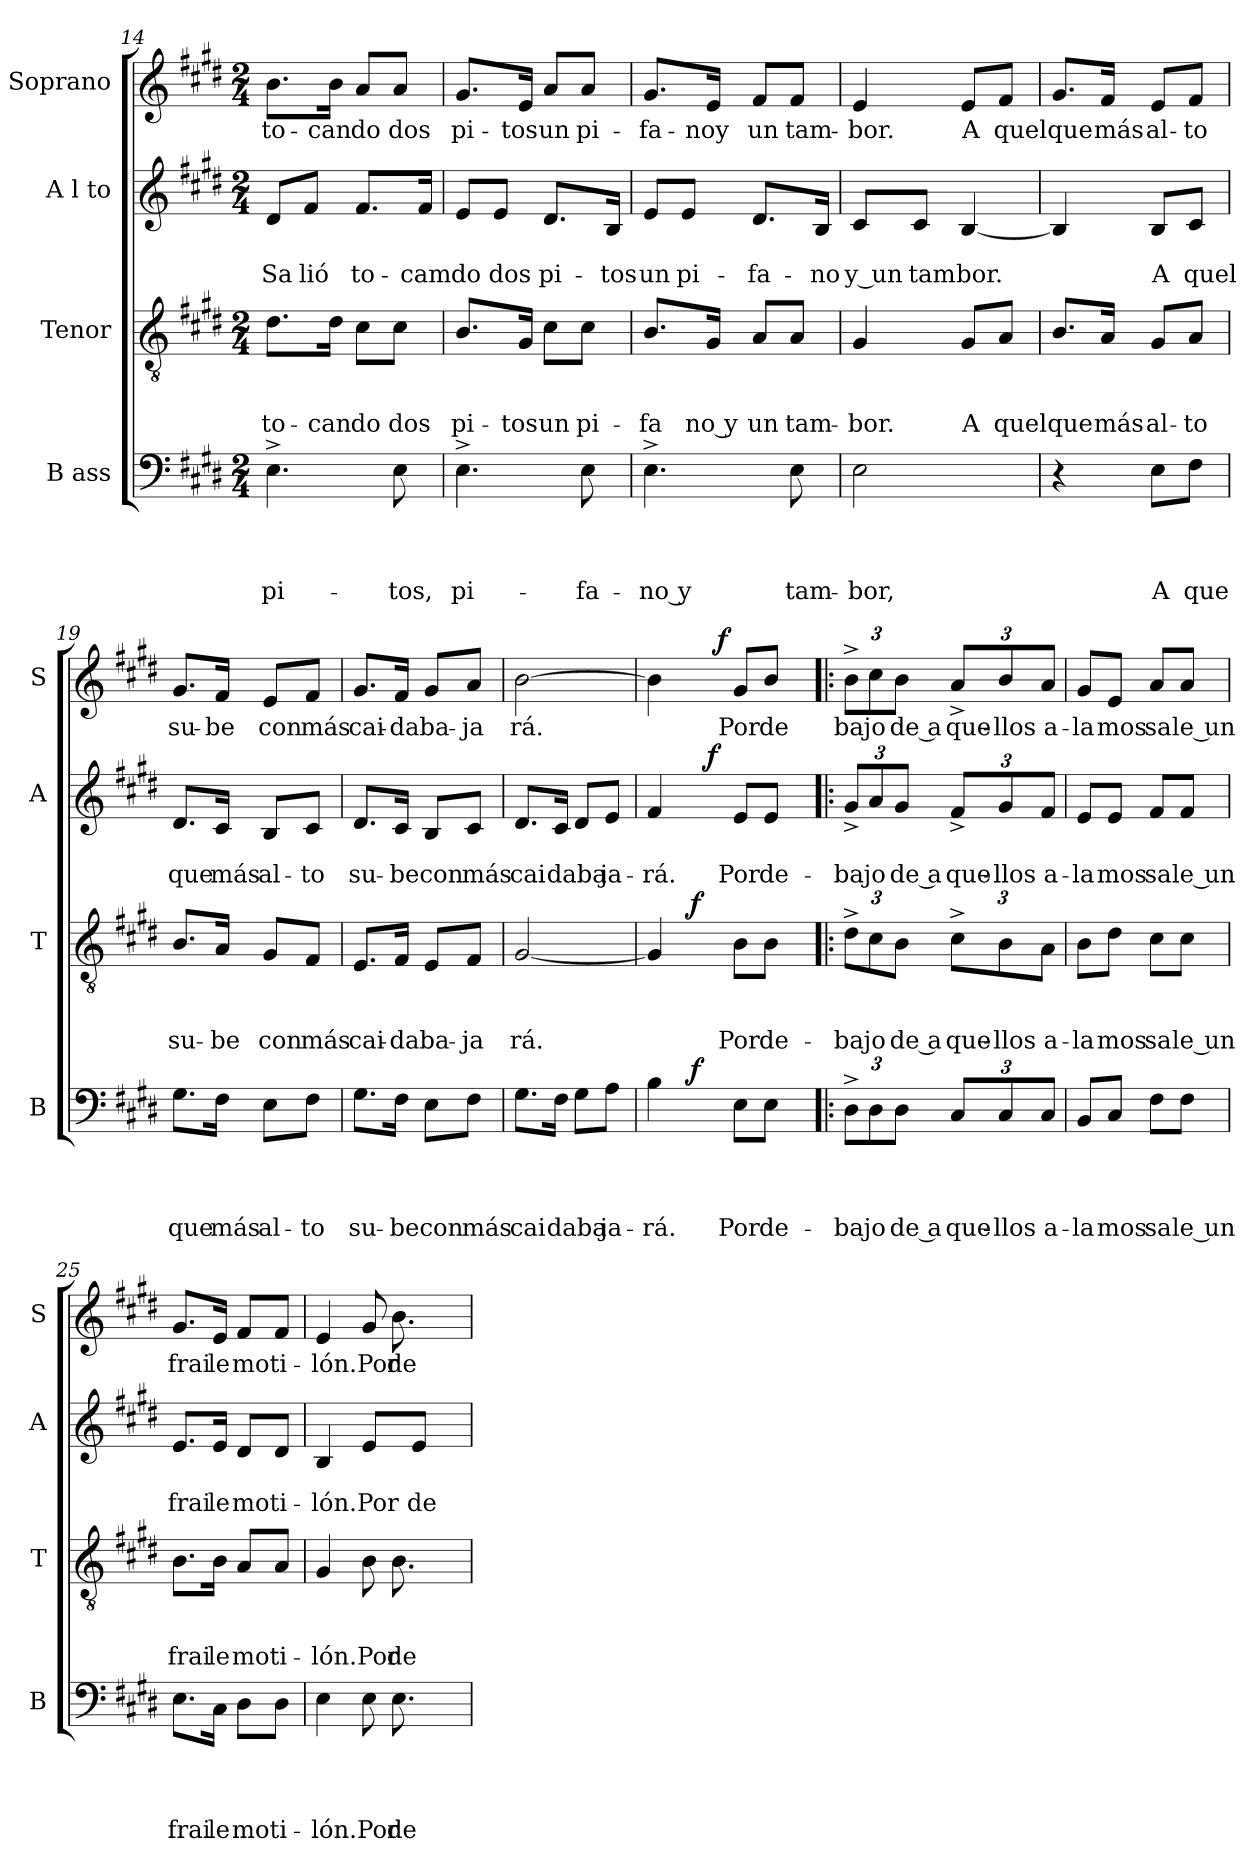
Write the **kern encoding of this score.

**kern	**text	**text	**text	**text	**dynam	**kern	**text	**text	**text	**dynam	**kern	**text	**text	**dynam	**kern	**text	**dynam
*part4	*part4	*part4	*part4	*part4	*part4	*part3	*part3	*part3	*part3	*part3	*part2	*part2	*part2	*part2	*part1	*part1	*part1
*staff4	*staff4	*staff4	*staff4	*staff4	*staff4	*staff3	*staff3	*staff3	*staff3	*staff3	*staff2	*staff2	*staff2	*staff2	*staff1	*staff1	*staff1
*I"B ass	*	*	*	*	*	*I"Tenor	*	*	*	*	*I"A l to	*	*	*	*I"Soprano	*	*
*I'B	*	*	*	*	*	*I'T	*	*	*	*	*I'A	*	*	*	*I'S	*	*
*clefF4	*	*	*	*	*	*clefGv2	*	*	*	*	*clefG2	*	*	*	*clefG2	*	*
*k[f#c#g#d#]	*	*	*	*	*	*k[f#c#g#d#]	*	*	*	*	*k[f#c#g#d#]	*	*	*	*k[f#c#g#d#]	*	*
*E:	*	*	*	*	*	*E:	*	*	*	*	*E:	*	*	*	*E:	*	*
*M2/4	*	*	*	*	*	*M2/4	*	*	*	*	*M2/4	*	*	*	*M2/4	*	*
=14	=14	=14	=14	=14	=14	=14	=14	=14	=14	=14	=14	=14	=14	=14	=14	=14	=14
!	!	!	!	!LO:LY:b	!	!	!	!	!LO:LY:b	!	!	!	!LO:LY:b	!	!	!LO:LY:b	!
4.E^>\	.	.	.	pi-	.	8.d#\L	.	.	to-	.	8d#/L	.	Sa	.	8.b\L	to-	.
!	!	!	!	!	!	!	!	!	!	!	!	!	!LO:LY:b	!	!	!	!
.	.	.	.	.	.	.	.	.	.	.	8f#/J	.	lió	.	.	.	.
!	!	!	!	!	!	!	!	!	!LO:LY:b	!	!	!	!	!	!	!LO:LY:b	!
.	.	.	.	.	.	16d#\Jk	.	.	-can	.	.	.	.	.	16b\Jk	-can	.
!	!	!	!	!	!	!	!	!	!LO:LY:b	!	!	!	!LO:LY:b	!	!	!LO:LY:b	!
.	.	.	.	.	.	8c#\L	.	.	do	.	8.f#/L	.	to-	.	8a/L	do	.
!	!	!	!	!LO:LY:b	!	!	!	!	!LO:LY:b	!	!	!	!	!	!	!LO:LY:b	!
8E\	.	.	.	-tos,	.	8c#\J	.	.	dos	.	.	.	.	.	8a/J	dos	.
!	!	!	!	!	!	!	!	!	!	!	!	!	!LO:LY:b	!	!	!	!
.	.	.	.	.	.	.	.	.	.	.	16f#/Jk	.	-cam	.	.	.	.
!!LO:PB:g=z
=15	=15	=15	=15	=15	=15	=15	=15	=15	=15	=15	=15	=15	=15	=15	=15	=15	=15
!	!	!	!	!LO:LY:b	!	!	!	!	!LO:LY:b	!	!	!	!LO:LY:b	!	!	!LO:LY:b	!
4.E^>\	.	.	.	pi-	.	8.B/L	.	.	pi-	.	8e/L	.	do	.	8.g#/L	pi-	.
!	!	!	!	!	!	!	!	!	!	!	!	!	!LO:LY:b	!	!	!	!
.	.	.	.	.	.	.	.	.	.	.	8e/J	.	dos	.	.	.	.
!	!	!	!	!	!	!	!	!	!LO:LY:b	!	!	!	!	!	!	!LO:LY:b	!
.	.	.	.	.	.	16G#/Jk	.	.	-tos	.	.	.	.	.	16e/Jk	-tos	.
!	!	!	!	!	!	!	!	!	!LO:LY:b	!	!	!	!LO:LY:b	!	!	!LO:LY:b	!
.	.	.	.	.	.	8c#\L	.	.	un	.	8.d#/L	.	pi-	.	8a/L	un	.
!	!	!	!	!LO:LY:b	!	!	!	!	!LO:LY:b	!	!	!	!	!	!	!LO:LY:b	!
8E\	.	.	.	-fa-	.	8c#\J	.	.	pi-	.	.	.	.	.	8a/J	pi-	.
!	!	!	!	!	!	!	!	!	!	!	!	!	!LO:LY:b	!	!	!	!
.	.	.	.	.	.	.	.	.	.	.	16B/Jk	.	-tos	.	.	.	.
=16	=16	=16	=16	=16	=16	=16	=16	=16	=16	=16	=16	=16	=16	=16	=16	=16	=16
!	!	!	!	!LO:LY:b:rj	!	!	!	!	!LO:LY:b	!	!	!	!LO:LY:b	!	!	!LO:LY:b	!
4.E^>\	.	.	.	-no y	.	8.B/L	.	.	-fa	.	8e/L	.	un	.	8.g#/L	-fa-	.
!	!	!	!	!	!	!	!	!	!	!	!	!	!LO:LY:b	!	!	!	!
.	.	.	.	.	.	.	.	.	.	.	8e/J	.	pi-	.	.	.	.
!	!	!	!	!	!	!	!	!	!LO:LY:b:rj	!	!	!	!	!	!	!LO:LY:b	!
.	.	.	.	.	.	16G#/Jk	.	.	no y	.	.	.	.	.	16e/Jk	-noy	.
!	!	!	!	!	!	!	!	!	!LO:LY:b	!	!	!	!LO:LY:b	!	!	!LO:LY:b	!
.	.	.	.	.	.	8A/L	.	.	un	.	8.d#/L	.	-fa-	.	8f#/L	un	.
!	!	!	!	!LO:LY:b	!	!	!	!	!LO:LY:b	!	!	!	!	!	!	!LO:LY:b	!
8E\	.	.	.	tam-	.	8A/J	.	.	tam-	.	.	.	.	.	8f#/J	tam-	.
!	!	!	!	!	!	!	!	!	!	!	!	!	!LO:LY:b	!	!	!	!
.	.	.	.	.	.	.	.	.	.	.	16B/Jk	.	-no	.	.	.	.
=17	=17	=17	=17	=17	=17	=17	=17	=17	=17	=17	=17	=17	=17	=17	=17	=17	=17
!	!	!	!	!LO:LY:b	!	!	!	!	!LO:LY:b	!	!	!	!LO:LY:b:rj	!	!	!LO:LY:b	!
2E\	.	.	.	-bor,	.	4G#/	.	.	-bor.	.	8c#/L	.	y un	.	4e/	-bor.	.
!	!	!	!	!	!	!	!	!	!	!	!	!	!LO:LY:b	!	!	!	!
.	.	.	.	.	.	.	.	.	.	.	8c#/J	.	tam	.	.	.	.
!	!	!	!	!	!	!	!	!	!LO:LY:b	!	!	!	!LO:LY:b	!	!	!LO:LY:b	!
.	.	.	.	.	.	8G#/L	.	.	A	.	[<4B/	.	bor.	.	8e/L	A	.
!	!	!	!	!	!	!	!	!	!LO:LY:b	!	!	!	!	!	!	!LO:LY:b	!
.	.	.	.	.	.	8A/J	.	.	quel	.	.	.	.	.	8f#/J	quel	.
=18!	=18!	=18!	=18!	=18!	=18!	=18!	=18!	=18!	=18!	=18!	=18!	=18!	=18!	=18!	=18!	=18!	=18!
!	!	!	!	!	!	!	!	!	!LO:LY:b	!	!	!	!	!	!	!LO:LY:b	!
4r	.	.	.	.	.	8.B/L	.	.	que	.	4B/]	.	.	.	8.g#/L	que	.
!	!	!	!	!	!	!	!	!	!LO:LY:b	!	!	!	!	!	!	!LO:LY:b	!
.	.	.	.	.	.	16A/Jk	.	.	más	.	.	.	.	.	16f#/Jk	más	.
!	!	!	!	!LO:LY:b	!	!	!	!	!LO:LY:b	!	!	!	!LO:LY:b	!	!	!LO:LY:b	!
8E\L	.	.	.	A	.	8G#/L	.	.	al-	.	8B/L	.	A	.	8e/L	al-	.
!	!	!	!	!LO:LY:b	!	!	!	!	!LO:LY:b	!	!	!	!LO:LY:b	!	!	!LO:LY:b	!
8F#\J	.	.	.	que	.	8A/J	.	.	-to	.	8c#/J	.	quel	.	8f#/J	-to	.
=19	=19	=19	=19	=19	=19	=19	=19	=19	=19	=19	=19	=19	=19	=19	=19	=19	=19
!	!	!	!	!LO:LY:b	!	!	!	!	!LO:LY:b	!	!	!	!LO:LY:b	!	!	!LO:LY:b	!
8.G#\L	.	.	.	que	.	8.B/L	.	.	su-	.	8.d#/L	.	que	.	8.g#/L	su-	.
!	!	!	!	!LO:LY:b	!	!	!	!	!LO:LY:b	!	!	!	!LO:LY:b	!	!	!LO:LY:b	!
16F#\Jk	.	.	.	más	.	16A/Jk	.	.	-be	.	16c#/Jk	.	más	.	16f#/Jk	-be	.
!	!	!	!	!LO:LY:b	!	!	!	!	!LO:LY:b	!	!	!	!LO:LY:b	!	!	!LO:LY:b	!
8E\L	.	.	.	al-	.	8G#/L	.	.	con	.	8B/L	.	al-	.	8e/L	con	.
!	!	!	!	!LO:LY:b	!	!	!	!	!LO:LY:b	!	!	!	!LO:LY:b	!	!	!LO:LY:b	!
8F#\J	.	.	.	-to	.	8F#/J	.	.	más	.	8c#/J	.	-to	.	8f#/J	más	.
=20	=20	=20	=20	=20	=20	=20	=20	=20	=20	=20	=20	=20	=20	=20	=20	=20	=20
!	!	!	!	!LO:LY:b	!	!	!	!	!LO:LY:b	!	!	!	!LO:LY:b	!	!	!LO:LY:b	!
8.G#\L	.	.	.	su-	.	8.E/L	.	.	cai-	.	8.d#/L	.	su-	.	8.g#/L	cai-	.
!	!	!	!	!LO:LY:b	!	!	!	!	!LO:LY:b	!	!	!	!LO:LY:b	!	!	!LO:LY:b	!
16F#\Jk	.	.	.	-be	.	16F#/Jk	.	.	-da	.	16c#/Jk	.	-be	.	16f#/Jk	-da	.
!	!	!	!	!LO:LY:b	!	!	!	!	!LO:LY:b	!	!	!	!LO:LY:b	!	!	!LO:LY:b	!
8E\L	.	.	.	con	.	8E/L	.	.	ba-	.	8B/L	.	con	.	8g#/L	ba-	.
!	!	!	!	!LO:LY:b	!	!	!	!	!LO:LY:b	!	!	!	!LO:LY:b	!	!	!LO:LY:b	!
8F#\J	.	.	.	más	.	8F#/J	.	.	-ja	.	8c#/J	.	más	.	8a/J	-ja	.
!!LO:LB:g=z
=21	=21	=21	=21	=21	=21	=21	=21	=21	=21	=21	=21	=21	=21	=21	=21	=21	=21
!	!	!	!	!LO:LY:b	!	!	!	!	!LO:LY:b	!	!	!	!LO:LY:b	!	!	!LO:LY:b	!
8.G#\L	.	.	.	cai	.	[<2G#/	.	.	rá.	.	8.d#/L	.	cai	.	[>2b\	rá.	.
!	!	!	!	!LO:LY:b	!	!	!	!	!	!	!	!	!LO:LY:b	!	!	!	!
16F#\Jk	.	.	.	daba	.	.	.	.	.	.	16c#/Jk	.	daba	.	.	.	.
8G#\L	.	.	.	.	.	.	.	.	.	.	8d#/L	.	.	.	.	.	.
!	!	!	!	!LO:LY:b	!	!	!	!	!	!	!	!	!LO:LY:b	!	!	!	!
8A\J	.	.	.	ja-	.	.	.	.	.	.	8e/J	.	ja-	.	.	.	.
=22	=22	=22	=22	=22	=22	=22	=22	=22	=22	=22	=22	=22	=22	=22	=22	=22	=22
!	!	!	!	!LO:LY:b	!	!	!	!	!	!	!	!	!LO:LY:b	!	!	!	!
*^	*	*	*	*	*	*^	*	*	*	*	*^	*	*	*	*^	*	*
4B\	8ryy	.	.	.	-rá.	.	4G#/]	8ryy	.	.	.	.	4f#/	8.ryy	.	-rá.	.	4b\]	6ryy	.	.
.	32ryy	.	.	.	.	.	.	32ryy	.	.	.	.	.	.	.	.	.	.	.	.	.
!	!	!	!	!	!	!LO:DY:a	!	!	!	!	!	!LO:DY:a	!	!	!	!	!	!	!	!	!
.	4ryy	.	.	.	.	f	.	4ryy	.	.	.	f	.	.	.	.	.	.	.	.	.
.	.	.	.	.	.	.	.	.	.	.	.	.	.	.	.	.	.	.	24ryy	.	.
!	!	!	!	!	!	!	!	!	!	!	!	!	!	!	!	!	!LO:DY:a	!	!	!	!
.	.	.	.	.	.	.	.	.	.	.	.	.	.	4ryy	.	.	f	.	.	.	.
!	!	!	!	!	!	!	!	!	!	!	!	!	!	!	!	!	!	!	!	!	!LO:DY:a
.	.	.	.	.	.	.	.	.	.	.	.	.	.	.	.	.	.	.	6..ryy	.	f
!	!	!	!	!	!LO:LY:b	!	!	!	!	!	!LO:LY:b	!	!	!	!	!LO:LY:b	!	!	!	!LO:LY:b	!
8E\L	.	.	.	.	Por	.	8B\L	.	.	.	Por	.	8e/L	.	.	Por	.	8g#/L	.	Por	.
!	!	!	!	!	!LO:LY:b	!	!	!	!	!	!LO:LY:b	!	!	!	!	!LO:LY:b	!	!	!	!LO:LY:b	!
8E\J	.	.	.	.	de-	.	8B\J	.	.	.	de-	.	8e/J	.	.	de-	.	8b/J	.	de	.
.	16.ryy	.	.	.	.	.	.	16.ryy	.	.	.	.	.	.	.	.	.	.	.	.	.
.	.	.	.	.	.	.	.	.	.	.	.	.	.	16ryy	.	.	.	.	.	.	.
=23!|:	=23!|:	=23!|:	=23!|:	=23!|:	=23!|:	=23!|:	=23!|:	=23!|:	=23!|:	=23!|:	=23!|:	=23!|:	=23!|:	=23!|:	=23!|:	=23!|:	=23!|:	=23!|:	=23!|:	=23!|:	=23!|:
!	!	!	!	!	!LO:LY:b	!	!	!	!	!	!LO:LY:b	!	!	!	!	!LO:LY:b	!	!	!	!LO:LY:b	!
*v	*v	*	*	*	*	*	*	*	*	*	*	*	*v	*v	*	*	*	*v	*v	*	*
*	*	*	*	*	*	*v	*v	*	*	*	*	*	*	*	*	*	*	*
12D#^>\L	.	.	.	-ba	.	12d#^>\L	.	.	-ba	.	12g#^</L	.	-ba	.	12b^>\L	ba	.
!	!	!	!	!LO:LY:b	!	!	!	!	!LO:LY:b	!	!	!	!LO:LY:b	!	!	!LO:LY:b	!
12D#>\	.	.	.	jo	.	12c#\	.	.	jo	.	12a/	.	jo	.	12cc#\	jo	.
!	!	!	!	!LO:LY:b:rj	!	!	!	!	!LO:LY:b:rj	!	!	!	!LO:LY:b:rj	!	!	!LO:LY:b:rj	!
12D#\J	.	.	.	de a	.	12B\J	.	.	de a	.	12g#/J	.	de a	.	12b\J	de a	.
!	!	!	!	!LO:LY:b	!	!	!	!	!LO:LY:b	!	!	!	!LO:LY:b	!	!	!LO:LY:b	!
12C#/L	.	.	.	que-	.	12c#^>\L	.	.	que-	.	12f#^</L	.	que-	.	12a^</L	que-	.
!	!	!	!	!LO:LY:b	!	!	!	!	!LO:LY:b	!	!	!	!LO:LY:b	!	!	!LO:LY:b	!
12C#/	.	.	.	-llos	.	12B\	.	.	-llos	.	12g#/	.	-llos	.	12b/	-llos	.
!	!	!	!	!LO:LY:b	!	!	!	!	!LO:LY:b	!	!	!	!LO:LY:b	!	!	!LO:LY:b	!
12C#/J	.	.	.	a-	.	12A\J	.	.	a-	.	12f#/J	.	a-	.	12a/J	a-	.
=24	=24	=24	=24	=24	=24	=24	=24	=24	=24	=24	=24	=24	=24	=24	=24	=24	=24
!	!	!	!	!LO:LY:b	!	!	!	!	!LO:LY:b	!	!	!	!LO:LY:b	!	!	!LO:LY:b	!
8BB/L	.	.	.	-la	.	8B\L	.	.	-la	.	8e/L	.	-la	.	8g#/L	-la	.
!	!	!	!	!LO:LY:b	!	!	!	!	!LO:LY:b	!	!	!	!LO:LY:b	!	!	!LO:LY:b	!
8C#/J	.	.	.	mos	.	8d#\J	.	.	mos	.	8e/J	.	mos	.	8e/J	mos	.
!	!	!	!	!LO:LY:b	!	!	!	!	!LO:LY:b	!	!	!	!LO:LY:b	!	!	!LO:LY:b	!
8F#\L	.	.	.	sa	.	8c#\L	.	.	sa	.	8f#/L	.	sa	.	8a/L	sa	.
!	!	!	!	!LO:LY:b:rj	!	!	!	!	!LO:LY:b:rj	!	!	!	!LO:LY:b:rj	!	!	!LO:LY:b:rj	!
8F#\J	.	.	.	le un	.	8c#\J	.	.	le un	.	8f#/J	.	le un	.	8a/J	le un	.
=25	=25	=25	=25	=25	=25	=25	=25	=25	=25	=25	=25	=25	=25	=25	=25	=25	=25
!	!	!	!	!LO:LY:b	!	!	!	!	!LO:LY:b	!	!	!	!LO:LY:b	!	!	!LO:LY:b	!
8.E\L	.	.	.	frai	.	8.B\L	.	.	frai	.	8.e/L	.	frai	.	8.g#/L	frai	.
!	!	!	!	!LO:LY:b	!	!	!	!	!LO:LY:b	!	!	!	!LO:LY:b	!	!	!LO:LY:b	!
16C#\Jk	.	.	.	le	.	16B\Jk	.	.	le	.	16e/Jk	.	le	.	16e/Jk	le	.
!	!	!	!	!LO:LY:b	!	!	!	!	!LO:LY:b	!	!	!	!LO:LY:b	!	!	!LO:LY:b	!
8D#\L	.	.	.	mo	.	8A/L	.	.	mo	.	8d#/L	.	mo	.	8f#/L	mo	.
!	!	!	!	!LO:LY:b	!	!	!	!	!LO:LY:b	!	!	!	!LO:LY:b	!	!	!LO:LY:b	!
8D#\J	.	.	.	ti-	.	8A/J	.	.	ti-	.	8d#/J	.	ti-	.	8f#/J	ti-	.
=26	=26	=26	=26	=26	=26	=26	=26	=26	=26	=26	=26	=26	=26	=26	=26	=26	=26
!	!	!	!	!	!	!	!	!	!	!	!	!	!	!	!LO:TX:a:t=1.	!	!
!	!	!	!	!LO:LY:b	!	!	!	!	!LO:LY:b	!	!	!	!LO:LY:b	!	!	!LO:LY:b	!
*^	*	*	*	*	*	*^	*	*	*	*	*	*	*	*	*^	*	*
4E\	4ryy	.	.	.	-lón.	.	4G#/	4ryy	.	.	-lón.	.	4B/	.	-lón.	.	4e/	4ryy	-lón.	.
!	!	!	!	!	!LO:LY:b	!	!	!	!	!	!LO:LY:b	!	!	!	!LO:LY:b	!	!	!	!LO:LY:b	!
8E\	16ryy	.	.	.	Por	.	8B\	16ryy	.	.	Por	.	8e/L	.	Por	.	8g#/	16ryy	Por	.
!	!	!	!	!	!LO:LY:b	!	!	!	!	!	!LO:LY:b	!	!	!	!	!	!	!	!LO:LY:b	!
.	8.E\	.	.	.	de	.	.	8.B\	.	.	de	.	.	.	.	.	.	8.b\	de	.
!	!	!	!	!	!	!	!	!	!	!	!	!	!	!	!LO:LY:b	!	!	!	!	!
8ryy	.	.	.	.	.	.	8ryy	.	.	.	.	.	8e/J	.	de	.	96%5ryy	.	.	.
.	.	.	.	.	.	.	.	.	.	.	.	.	.	.	.	.	96%7ryy	.	.	.
*v	*v	*	*	*	*	*	*	*	*	*	*	*	*	*	*	*	*v	*v	*	*
*	*	*	*	*	*	*v	*v	*	*	*	*	*	*	*	*	*	*	*
=!	=!	=!	=!	=!	=!	=!	=!	=!	=!	=!	=!	=!	=!	=!	=!	=!	=!
*-	*-	*-	*-	*-	*-	*-	*-	*-	*-	*-	*-	*-	*-	*-	*-	*-	*-
